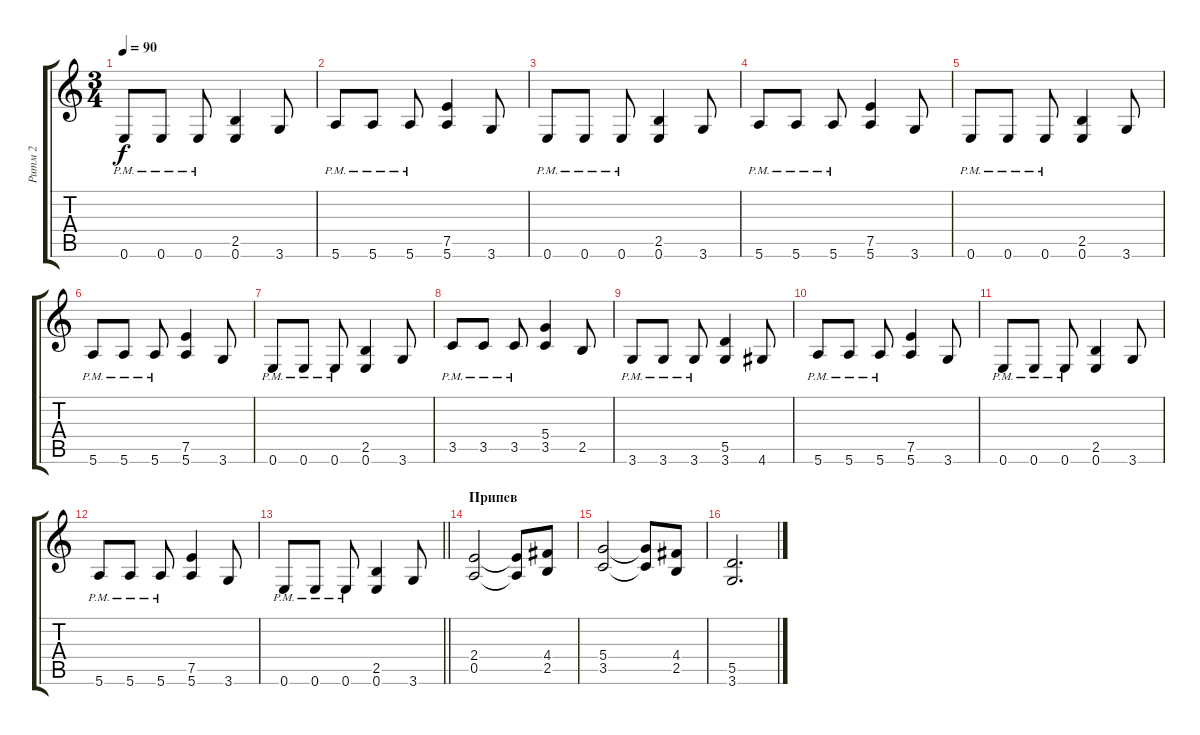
\track ("Ритм 2" "Ритм 2") {instrument distortionguitar}
\staff {score tabs}
\tuning (E4 B3 G3 D3 A2 E2) {hide}
\ts (3 4)
\tempo 90
\clef g2
\ks c
0.6{pm}.8{dy f} 0.6{pm}.8 0.6{pm}.8 (2.5 0.6).4 3.6.8 |
5.6{pm}.8 5.6{pm}.8 5.6{pm}.8 (7.5 5.6).4 3.6.8 |
0.6{pm}.8 0.6{pm}.8 0.6{pm}.8 (2.5 0.6).4 3.6.8 |
5.6{pm}.8 5.6{pm}.8 5.6{pm}.8 (7.5 5.6).4 3.6.8 |
0.6{pm}.8 0.6{pm}.8 0.6{pm}.8 (2.5 0.6).4 3.6.8 |
5.6{pm}.8 5.6{pm}.8 5.6{pm}.8 (7.5 5.6).4 3.6.8 |
0.6{pm}.8 0.6{pm}.8 0.6{pm}.8 (2.5 0.6).4 3.6.8 |
3.5{pm}.8 3.5{pm}.8 3.5{pm}.8 (5.4 3.5).4 2.5.8 |
3.6{pm}.8 3.6{pm}.8 3.6{pm}.8 (5.5 3.6).4 4.6.8 |
5.6{pm}.8 5.6{pm}.8 5.6{pm}.8 (7.5 5.6).4 3.6.8 |
0.6{pm}.8 0.6{pm}.8 0.6{pm}.8 (2.5 0.6).4 3.6.8 |
5.6{pm}.8 5.6{pm}.8 5.6{pm}.8 (7.5 5.6).4 3.6.8 |
\barLineRight lightlight
0.6{pm}.8 0.6{pm}.8 0.6{pm}.8 (2.5 0.6).4 3.6.8 |
\section ("" "Припев")
(2.4 0.5).2 (2.4{t} 0.5{t}).8 (4.4 2.5).8 |
(5.4 3.5).2 (5.4{t} 3.5{t}).8 (4.4 2.5).8 |
(5.5 3.6).2{d}
